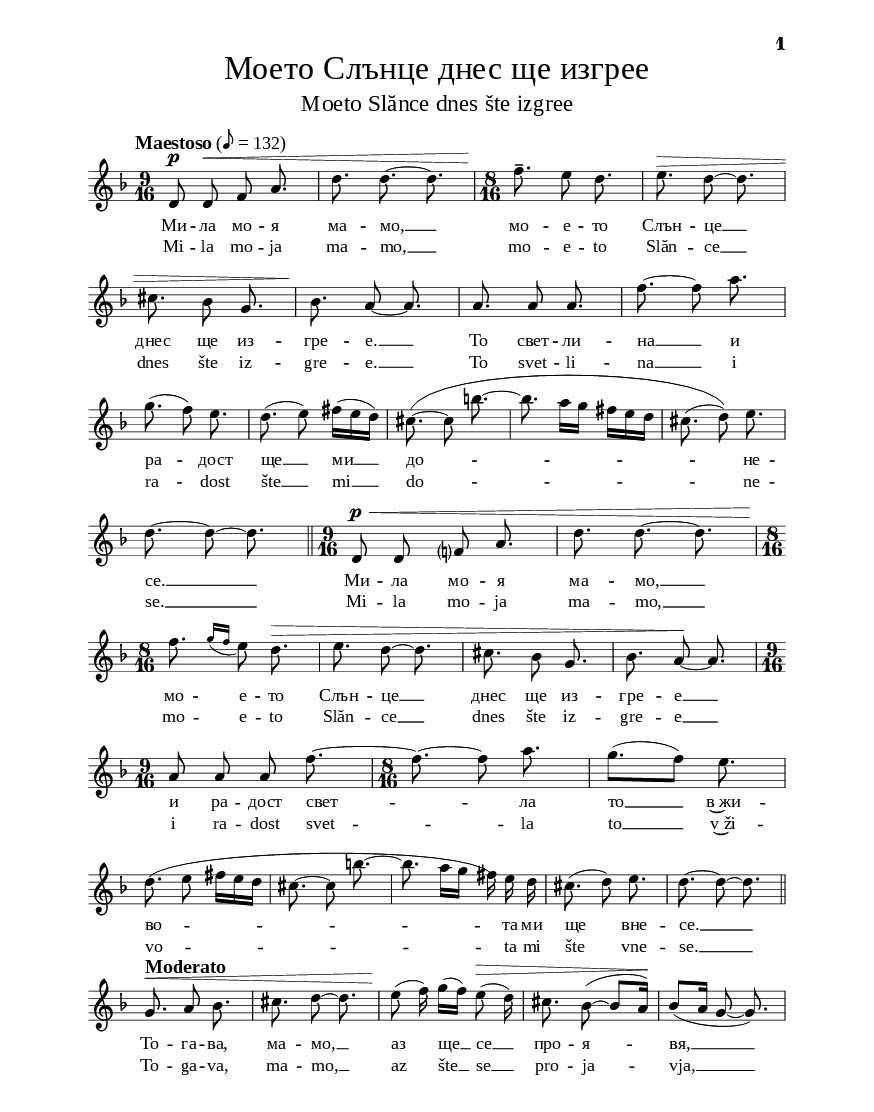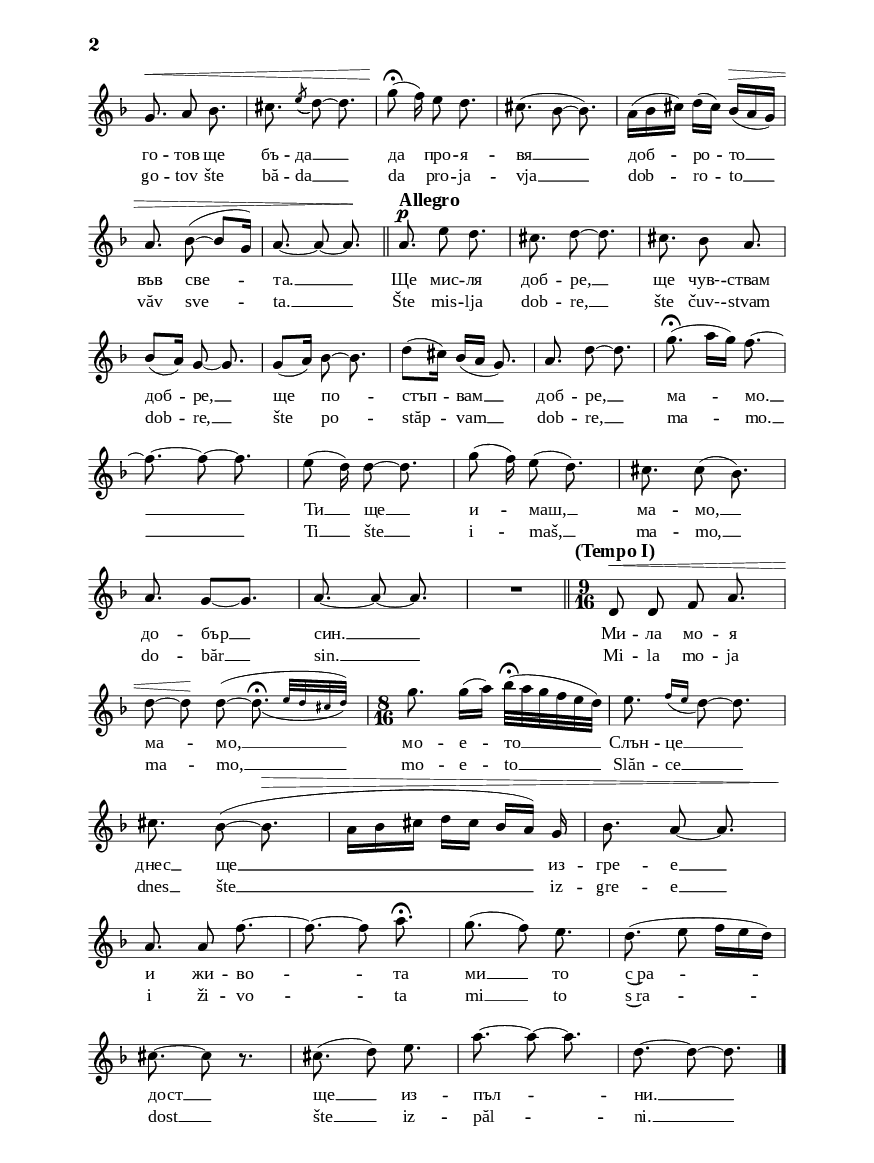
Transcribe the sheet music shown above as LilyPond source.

\version "2.24.3"

% include paper part and global functions
\include "include/globals.ily"

\bookpart {
  \label #'ref212
  \tocItem \markup "Моето Слънце днес ще изгрее – Moeto Slănce dnes šte izgree "
  \include "include/bookpart-paper.ily"
  \score {
    \include "include/score-layout.ily"

    \new Voice \absolute {
      \clef treble
      \key d \minor
      \time 9/16
      \tempoFunc "Maestoso" 8 "132"
      \autoBeamOff

      d'8 ^\p  d'8 ^\<  f'8  a'8. | % 2
      d''8.  d''8. ~  d''8.
      | % 3
      \time 8/16  | % 3
      f''8. -- ^\!  e''8  d''8. | % 4
      e''8. ^\>  d''8 ~  d''8. \break | % 5
      cis''8.  bes'8  g'8. | % 6
      bes'8. ^\!  a'8 ~   a'8. | % 7
      a'8.  a'8  a'8. | % 8
      f''8. ~   f''8  a''8. \break | % 9
      g''8. (   f''8 ) e''8. |
      d''8. (   e''8 )   fis''16 ( [
      e''16  d''16 ) ] | % 11
      \shape #'((0 . 0.5) (0 . 1) (0 . 0) (0 . 0.5)) Slur
      cis''8. \=1( ~   cis''8  b''8. ~  | % 12
      b''8.  a''16 [  g''16 ]  fis''16
      [  e''16  d''16 ]  | % 13
      cis''8. (   d''8 ) \=1)   e''8. | \break % 14
      d''8. ~   d''8 ~  d''8. \bar "||"
      \time 9/16  | % 15
      d'8 ^\p ^\<  d'8  f'?8  a'8. | % 16
      d''8.  d''8. ~  d''8.
      \break | % 17
      \time 8/16  | % 17
      f''8. ^\! \acciaccatura {  g''16 [  f''16 ] }
      e''8 d''8. ^\> | % 18
      e''8.  d''8 ~   d''8.  | % 19
      cis''8.  bes'8  g'8. |
      bes'8.  a'8 ~  ^\!  a'8.  \break | % 21
      \time 9/16  | % 21
      a'8  a'8  a'8   f''8. ~  | % 22
      \time 8/16  | % 22
      f''8. ~   f''8   a''8. | % 23
      g''8. ( [  f''8 ) ]  e''8. \break | % 24
      \shape #'((0 . -2) (0 . 0) (0 . 0.5) (0 . -2)) Slur
      d''8.  \=1( e''8   fis''16 [
      e''16  d''16 ] | % 25
      cis''8. ~   cis''8  b''8. ~  | % 26
      b''8.  a''16   [g''16 ] fis''16 \=1)
      e''16  d''16 | % 27
      cis''8. (   d''8 )  e''8.  | % 28
      d''8. ~   d''8 ~  d''8.  \bar "||"
      \break | % 29
      \tempo "Moderato" g'8.^\<  a'8
      bes'8. |
      cis''8.  d''8 ~   d''8.  | % 31
      e''8 (  ^\!  f''16 )   g''16 (
      [f''16] )  e''8 ( ^\>  d''16 )  | % 32
      cis''8.   bes'8 ( ~   bes'8 [  a'16
      ) ] ^\! | % 33
      bes'8 (    [a'16]   g'8 ~  g'8. )  | \break % 34
      g'8. ^\<  a'8  bes'8. | % 35
      cis''8. \acciaccatura {  e''8 ( }  d''8 )
      ~  d''8. | % 36
      g''8 ( ^\fermata  _\!  f''16 )   e''8
      d''8.  | % 37
      cis''8. (   bes'8 ~  bes'8. )  | % 38
      a'16 ( [  bes'16  cis''16 ) ]
      d''16 ( [  cis''16 ) ]  bes'16 ( [ ^\>  a'16
      g'16 ) ] | \break  % 39
      a'8.  bes'8 ( ~  bes'8 [  g'16 ) ] |

      a'8. ~   a'8 ~  a'8.  ^\! \bar "||"
      | % 41

      \tempo "Allegro" a'8. ^\p  e''8
      d''8. | % 42
      cis''8.  d''8 ~   d''8.  | % 43
      cis''8.  bes'8  a'8. | \break % 44
      bes'8 ( [  a'16 )  ] g'8 ~  g'8.
      | % 45
      g'8 ( [  a'16 )  ] bes'8 ~  bes'8.  | % 46
      d''8 ( [  cis''16 ) ]  bes'16 ( [
      a'16 ] g'8. )  | % 47
      a'8.  d''8 ~   d''8.
      | % 48
      g''8. ( ^\fermata  a''16 [  g''16 )
      ] f''8. ~ \break | % 49
      f''8. ~   f''8 ~  f''8.  |
      e''8 (   d''16 )  d''8 ~  d''8.
      | % 51
      g''8 (  f''16 )  e''8 (  d''8.
      )  | % 52
      cis''8.   cis''8 (  bes'8. )  \break | % 53
      a'8.  g'8 ~ [  g'8. ] | % 54
      a'8. ~   a'8 ~  a'8.  | % 55
      R2 \bar "||"
      \time 9/16  | % 56
      \tempo "(Tempo I)"
      d'8 ^\<  d'8  f'8  a'8. \break | % 57
      d''8 ~ d''8  ^\!  d''8 ~ (  \once \override PhrasingSlur.direction = #down \afterGrace d''8. \fermata   \( { e''32  [d'' cis'' d''\))]}
      | % 58
      \time 8/16  | % 58
      g''8.  g''16 ( [  a''16 ) ]
      bes''32 ( ^\fermata [  a''32  g''32  f''32
      e''32  d''32 ) ] | % 59
      e''8. \acciaccatura {  f''16 [  e''16 ] }
      d''8 ~  d''8. \break |
      cis''8.
      \shape #'((0 . -0.5) (0 . 1) (0 . 1) (0 . 0)) Slur
      bes'8 ( ~ bes'8.  ^\> | % 61
      a'16 [  bes'16  cis''16 ]  d''16
      [  cis''16 ]  bes'16 [  a'16 )  ] g'16
      | % 62
      bes'8.  a'8 ~   a'8. \break | % 63
      a'8. ^\!  a'8  f''8. ~ | % 64
      f''8. ~   f''8  a''8. ^\fermata  | % 65
      g''8. (   f''8 )   e''8. | % 66
      d''8. (   e''8   f''16 [  e''16
      d''16 ) ] \break | % 67
      cis''8. ~   cis''8  r8. | % 68
      cis''8. (   d''8 )   e''8. | % 69
      a''8. ~  a''8 ~  a''8. |

      d''8. ~  d''8 ~  d''8.  \bar "|."
    }

    \addlyrics {
      Ми -- ла мо -- я ма -- мо, __
      мо -- е -- то Слън -- це __ днес
      ще из -- гре -- е. __  То свет --
      ли -- на __  и ра -- дост ще __
      ми __ до  -- не -- се. __
      Ми -- ла мо -- я ма -- мо, __
      мо --  "       е" -- то Слън -- це __
      днес ще из -- гре -- е  __ и
      ра -- дост свет --  ла то __
      в~жи -- во  --
      та ми ще
      вне -- се. __   То -- га -- ва, ма
      -- мо, __ аз  ще  __ се __  про
      -- я --  вя,  __  го --
      тов ще бъ -- да __ да  про
      -- я -- вя  __ доб --  ро
      -- то  __  във све --
      та. __ Ще мис -- ля доб --
      ре, __  ще "чув-" -- ствам доб --
      ре, __  ще  по -- стъп --
      вам __   доб -- ре, __  ма --
      мо.  __   Ти __  ще __
      и -- маш, __  ма -- мо, __  до --
      бър __  син. __   Ми -- ла мо --
      я ма  --  мо, __ мо -- е -- то __
      Слън --  це __
      днес __ ще  __
      из -- гре -- е __  и жи
      -- во --  та ми __  то с~ра
      --    дост __  ще __  из
      -- пъл --  ни. __
    }

    \addlyrics {
      Mi -- la mo -- ja ma -- mo, __
      mo -- e -- to Slăn -- ce __ dnes
      šte iz -- gre -- e. __  To svet --
      li -- na __  i ra -- dost šte __
      mi __ do  -- ne -- se. __
      Mi -- la mo -- ja ma -- mo, __
      mo --  "       e" -- to Slăn -- ce __
      dnes šte iz -- gre -- e  __ i
      ra -- dost svet --  la to __
      v~ži -- vo  --
      ta mi šte
      vne -- se. __   To -- ga -- va, ma
      -- mo, __ az  šte  __ se __  pro
      -- ja --  vja,  __  go --
      tov šte bă -- da __ da  pro
      -- ja -- vja  __ dob --  ro
      -- to  __  văv sve --
      ta. __ Šte mis -- lja dob --
      re, __  šte "čuv-" -- stvam dob --
      re, __  šte  po -- stăp --
      vam __   dob -- re, __  ma --
      mo.  __   Ti __  šte __
      i -- maš, __  ma -- mo, __  do --
      băr __  sin. __   Mi -- la mo --
      ja ma  --  mo, __ mo -- e -- to __
      Slăn --  ce __
      dnes __ šte  __
      iz -- gre -- e __  i ži
      -- vo --  ta mi __  to s~ra
      --    dost __  šte __  iz
      -- păl --  ni. __
    }

    \header {
      title = \titleFunc "Моето Слънце днес ще изгрее" "Moeto Slănce dnes šte izgree"
    }

    \midi{}

  } % score



  % include foreign translation(s) of the song
  \version "2.24.2"

\markup \fill-line { \fontsize #deTitleFontSize "Meine Sonne wird heute aufgehen" }
\markup \null
\markup \null
\markup \fontsize #deCoupletFontSize {
  \hspace #10
  \override #`(baseline-skip . ,deCoupletBaselineSkip)

  \column {

 

\line { " "Meine liebe Mutter, meine Sonne wird heute aufgehen. }

\line { " "Sie wird mir Licht und Freude bringen.}

\line { " "Meine liebe Mutter, meine Sonne wird heute aufgehen}

\line { " "und sie wird lichte Freude in mein Leben bringen.}

\line { " "Dann werde ich, Mutter, mich bekunden, }

\line { " "bereit sein, das Gute in der Welt zu bekunden. }

\line { " "Ich werde gut denken,}

\line { " "ich werde gut fühlen,}

\line { " "ich werde gut handeln, Mutter.}

\line { " "Du wirst, Mutter, einen guten Sohn haben.}

\line { " "Meine liebe Mutter, meine Sonne wird heute aufgehen }

\line { " "und sie wird mein Leben }

\line { " "mit Freude erfüllen. }

  }
}


} % bookpart

% Più mosso
%
